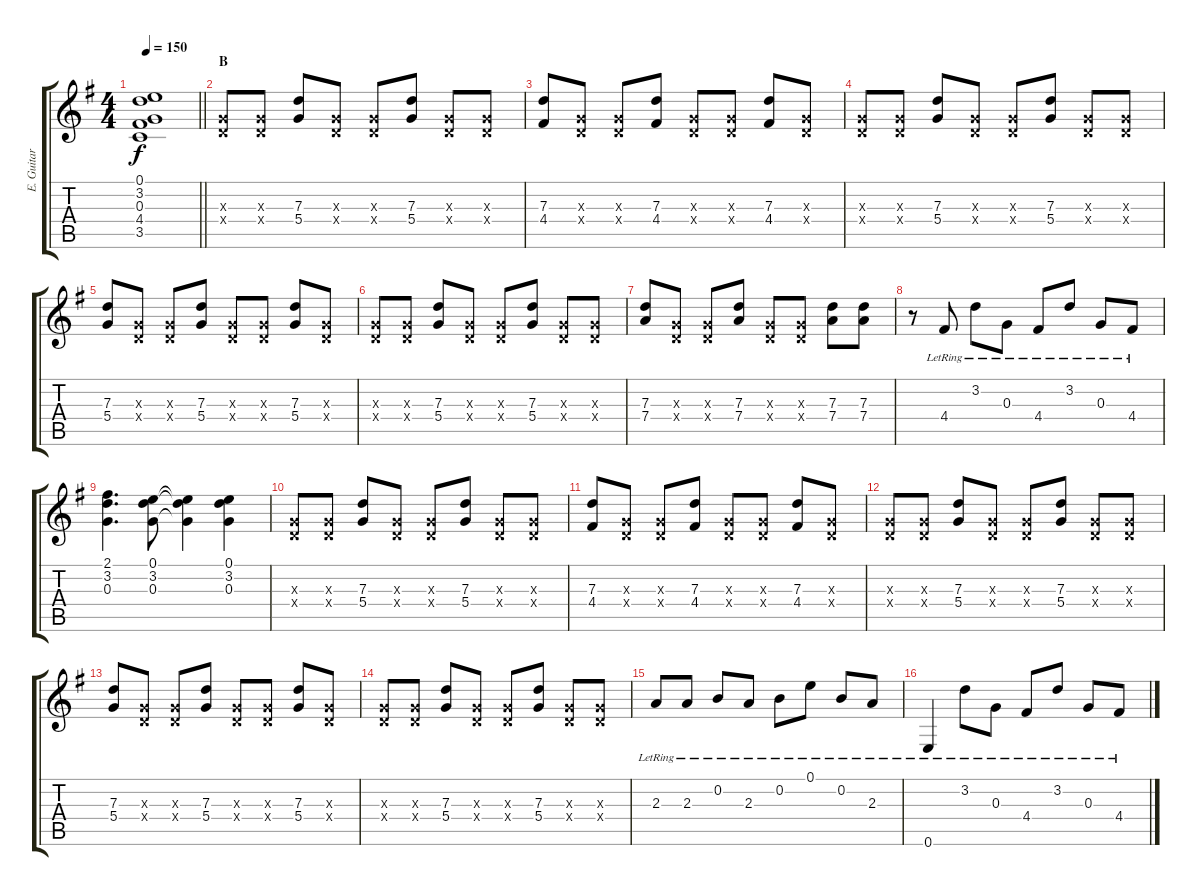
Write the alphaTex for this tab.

\track ("E. Guitar II" "E. Guitar ") {instrument electricguitarclean}
\staff {score tabs}
\tuning (E4 B3 G3 D3 A2 E2) {hide}
\ts (4 4)
\tempo 150
\clef g2
\barLineRight lightlight
\ks g
(0.1 3.2 0.3 4.4 3.5).1{dy f} |
\section ("" "B")
(0.3{x} 0.4{x}).8 (0.3{x} 0.4{x}).8 (7.3 5.4).8 (0.3{x} 0.4{x}).8 (0.3{x} 0.4{x}).8 (7.3 5.4).8 (0.3{x} 0.4{x}).8 (0.3{x} 0.4{x}).8 |
(7.3 4.4).8 (0.3{x} 0.4{x}).8 (0.3{x} 0.4{x}).8 (7.3 4.4).8 (0.3{x} 0.4{x}).8 (0.3{x} 0.4{x}).8 (7.3 4.4).8 (0.3{x} 0.4{x}).8 |
(0.3{x} 0.4{x}).8 (0.3{x} 0.4{x}).8 (7.3 5.4).8 (0.3{x} 0.4{x}).8 (0.3{x} 0.4{x}).8 (7.3 5.4).8 (0.3{x} 0.4{x}).8 (0.3{x} 0.4{x}).8 |
(7.3 5.4).8 (0.3{x} 0.4{x}).8 (0.3{x} 0.4{x}).8 (7.3 5.4).8 (0.3{x} 0.4{x}).8 (0.3{x} 0.4{x}).8 (7.3 5.4).8 (0.3{x} 0.4{x}).8 |
(0.3{x} 0.4{x}).8 (0.3{x} 0.4{x}).8 (7.3 5.4).8 (0.3{x} 0.4{x}).8 (0.3{x} 0.4{x}).8 (7.3 5.4).8 (0.3{x} 0.4{x}).8 (0.3{x} 0.4{x}).8 |
(7.3 7.4).8 (0.3{x} 0.4{x}).8 (0.3{x} 0.4{x}).8 (7.3 7.4).8 (0.3{x} 0.4{x}).8 (0.3{x} 0.4{x}).8 (7.3 7.4).8 (7.3 7.4).8 |
r.8 4.4{lr}.8 3.2{lr}.8 0.3{lr}.8 4.4{lr}.8 3.2{lr}.8 0.3{lr}.8 4.4{lr}.8 |
(2.1 3.2 0.3).4{d} (0.1 3.2 0.3).8 (0.1{t} 3.2{t} 0.3{t}).4 (0.1 3.2 0.3).4 |
(0.3{x} 0.4{x}).8 (0.3{x} 0.4{x}).8 (7.3 5.4).8 (0.3{x} 0.4{x}).8 (0.3{x} 0.4{x}).8 (7.3 5.4).8 (0.3{x} 0.4{x}).8 (0.3{x} 0.4{x}).8 |
(7.3 4.4).8 (0.3{x} 0.4{x}).8 (0.3{x} 0.4{x}).8 (7.3 4.4).8 (0.3{x} 0.4{x}).8 (0.3{x} 0.4{x}).8 (7.3 4.4).8 (0.3{x} 0.4{x}).8 |
(0.3{x} 0.4{x}).8 (0.3{x} 0.4{x}).8 (7.3 5.4).8 (0.3{x} 0.4{x}).8 (0.3{x} 0.4{x}).8 (7.3 5.4).8 (0.3{x} 0.4{x}).8 (0.3{x} 0.4{x}).8 |
(7.3 5.4).8 (0.3{x} 0.4{x}).8 (0.3{x} 0.4{x}).8 (7.3 5.4).8 (0.3{x} 0.4{x}).8 (0.3{x} 0.4{x}).8 (7.3 5.4).8 (0.3{x} 0.4{x}).8 |
(0.3{x} 0.4{x}).8 (0.3{x} 0.4{x}).8 (7.3 5.4).8 (0.3{x} 0.4{x}).8 (0.3{x} 0.4{x}).8 (7.3 5.4).8 (0.3{x} 0.4{x}).8 (0.3{x} 0.4{x}).8 |
2.3{lr}.8 2.3{lr}.8 0.2{lr}.8 2.3{lr}.8 0.2{lr}.8 0.1{lr}.8 0.2{lr}.8 2.3{lr}.8 |
0.6{lr}.4 3.2{lr}.8 0.3{lr}.8 4.4{lr}.8 3.2{lr}.8 0.3{lr}.8 4.4{lr}.8
